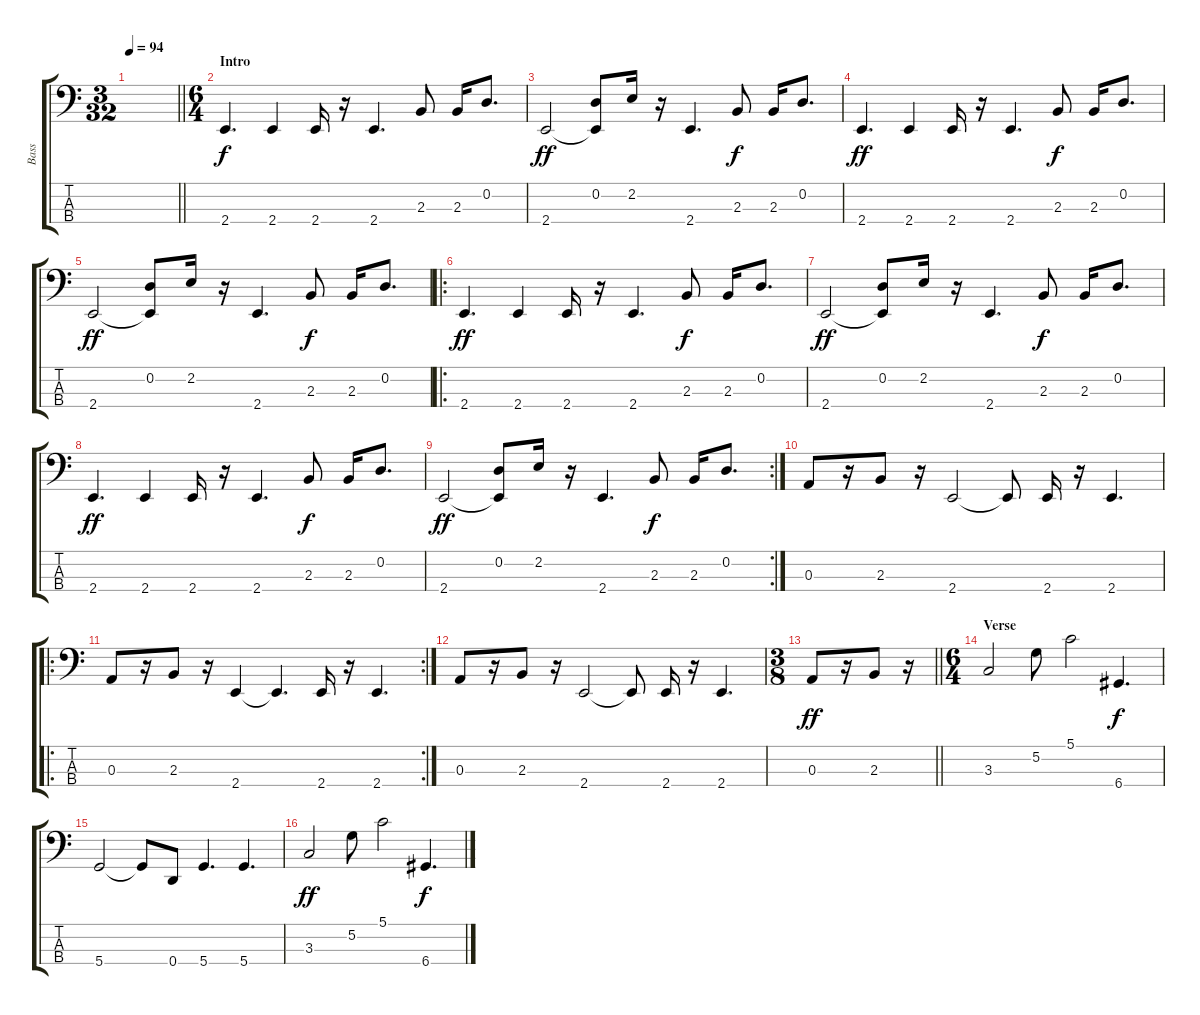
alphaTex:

\track ("Bass" "Bass") {instrument electricbassfinger}
\staff {score tabs}
\tuning (G2 D2 A1 D1) {hide}
\ts (3 32)
\tempo 94
\clef f4
\barLineRight lightlight
\ks c
|
\ts (6 4)
\section ("" "Intro")
2.4.4{d} 2.4.4 2.4.16 r.16 2.4.4{d} 2.3.8{dy f} 2.3.16 0.2.8{d} |
2.4.2{dy ff} (0.2 2.4{t}).8 2.2.16 r.16 2.4.4{d} 2.3.8{dy f} 2.3.16 0.2.8{d} |
2.4.4{d dy ff} 2.4.4 2.4.16 r.16 2.4.4{d} 2.3.8{dy f} 2.3.16 0.2.8{d} |
2.4.2{dy ff} (0.2 2.4{t}).8 2.2.16 r.16 2.4.4{d} 2.3.8{dy f} 2.3.16 0.2.8{d} |
\ro
2.4.4{d dy ff} 2.4.4 2.4.16 r.16 2.4.4{d} 2.3.8{dy f} 2.3.16 0.2.8{d} |
2.4.2{dy ff} (0.2 2.4{t}).8 2.2.16 r.16 2.4.4{d} 2.3.8{dy f} 2.3.16 0.2.8{d} |
2.4.4{d dy ff} 2.4.4 2.4.16 r.16 2.4.4{d} 2.3.8{dy f} 2.3.16 0.2.8{d} |
\rc 2
2.4.2{dy ff} (0.2 2.4{t}).8 2.2.16 r.16 2.4.4{d} 2.3.8{dy f} 2.3.16 0.2.8{d} |
0.3.8 r.16 2.3.8 r.16 2.4.2 2.4{t}.8 2.4.16 r.16 2.4.4{d} |
\ro
\rc 2
0.3.8 r.16 2.3.8 r.16 2.4.4 2.4{t}.4{d} 2.4.16 r.16 2.4.4{d} |
0.3.8 r.16 2.3.8 r.16 2.4.2 2.4{t}.8 2.4.16 r.16 2.4.4{d} |
\ts (3 8)
\barLineRight lightlight
0.3.8{dy ff} r.16 2.3.8 r.16 |
\ts (6 4)
\section ("" "Verse")
3.3.2 5.2.8 5.1.2 6.4.4{d dy f} |
5.4.2 5.4{t}.8 0.4.8 5.4.4{d} 5.4.4{d} |
3.3.2{dy ff} 5.2.8 5.1.2 6.4.4{d dy f}
